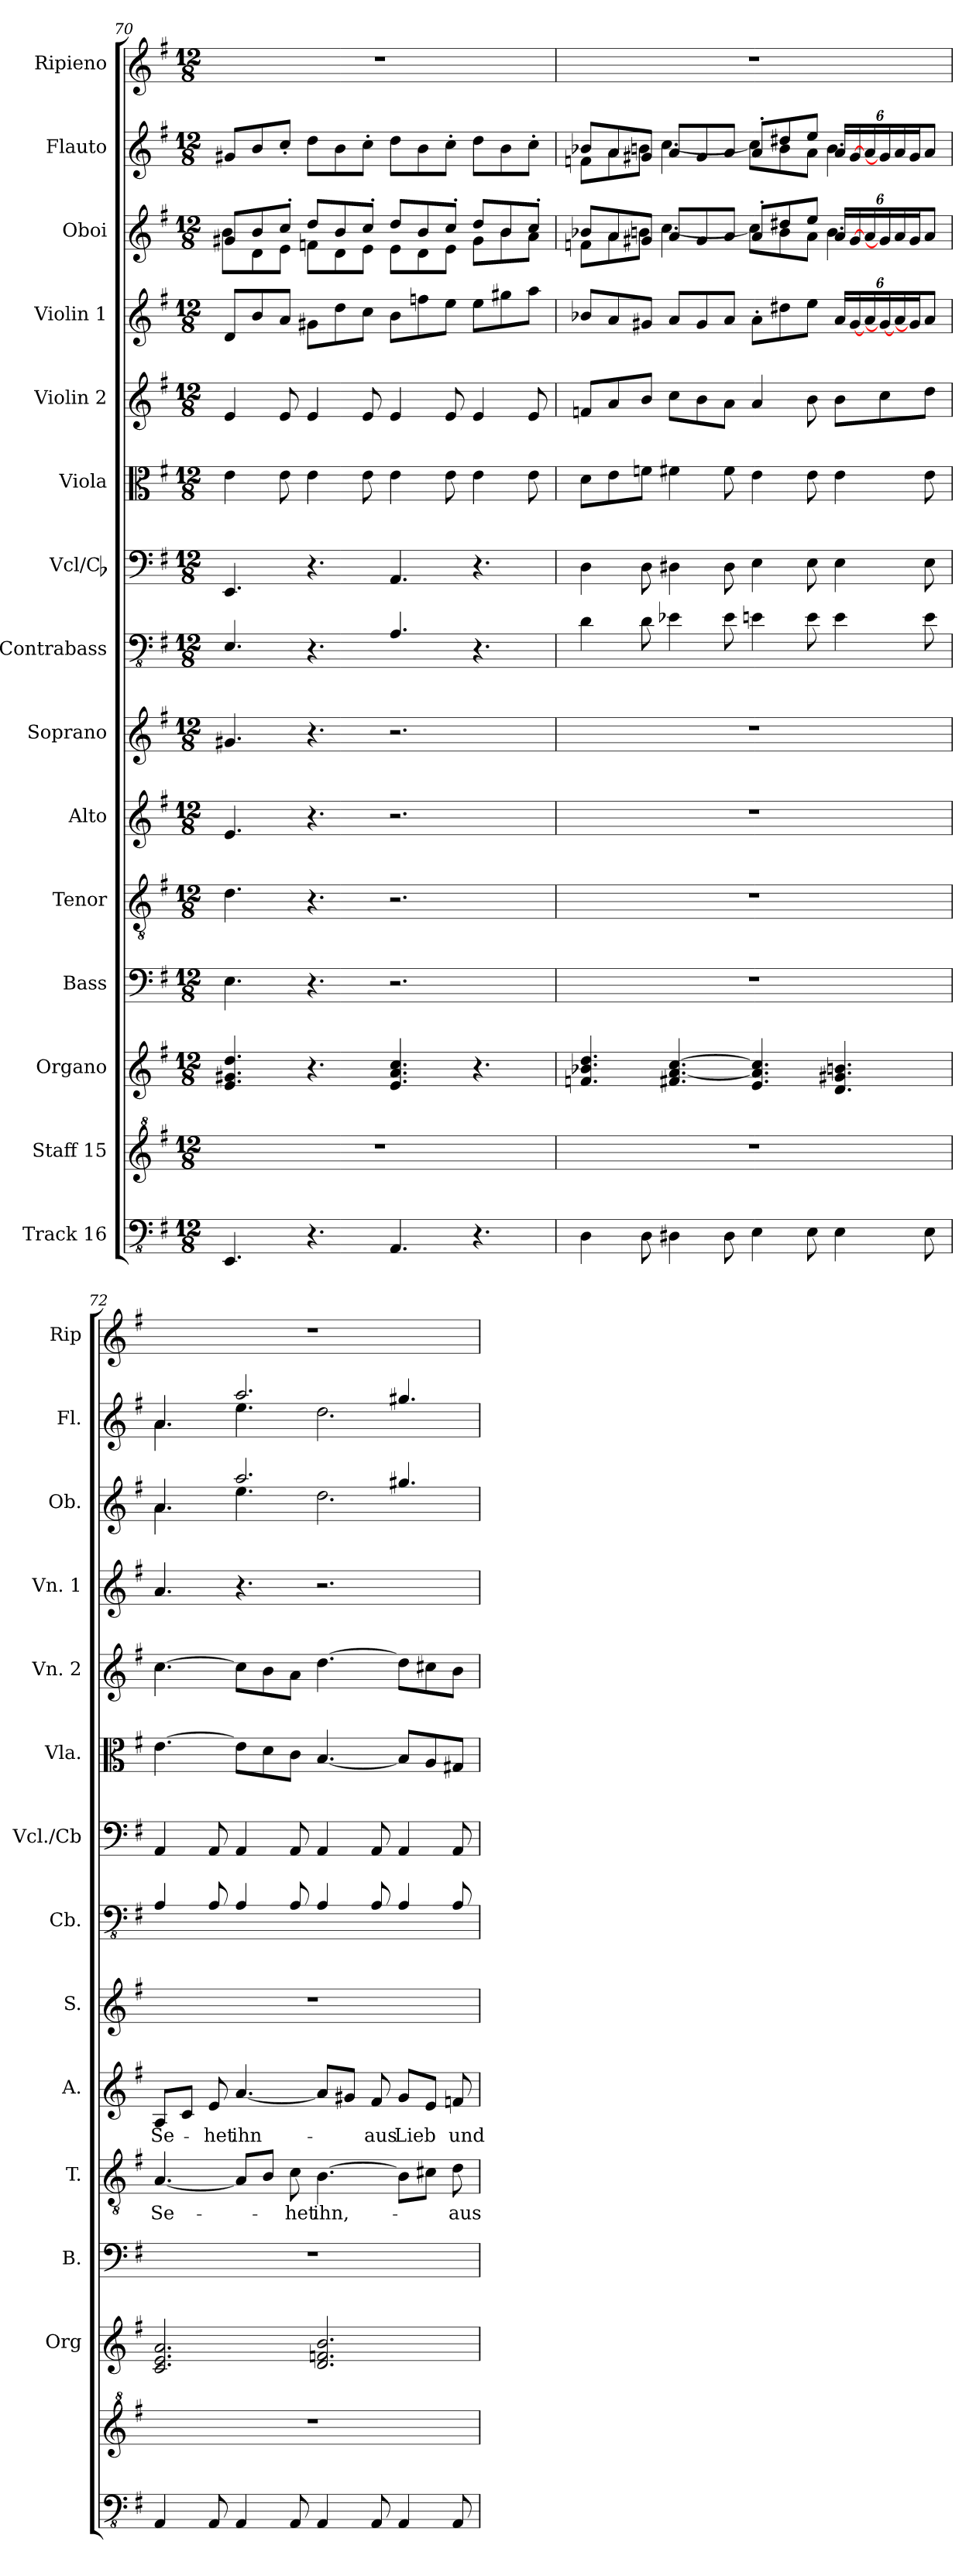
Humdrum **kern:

**kern	**kern	**kern	**kern	**kern	**text	**kern	**text	**kern	**kern	**kern	**kern	**kern	**kern	**kern	**kern	**kern
*part15	*part14	*part13	*part12	*part11	*part11	*part10	*part10	*part9	*part8	*part7	*part6	*part5	*part4	*part3	*part2	*part1
*staff15	*staff14	*staff13	*staff12	*staff11	*staff11	*staff10	*staff10	*staff9	*staff8	*staff7	*staff6	*staff5	*staff4	*staff3	*staff2	*staff1
*I"Track 16	*I"Staff 15	*I"Organo	*I"Bass	*I"Tenor	*	*I"Alto	*	*I"Soprano	*I"Contrabass	*I"Vcl/Cb	*I"Viola	*I"Violin 2	*I"Violin 1	*I"Oboi	*I"Flauto	*I"Ripieno
*	*	*I'Org	*I'B.	*I'T.	*	*I'A.	*	*I'S.	*I'Cb.	*I'Vcl./Cb	*I'Vla.	*I'Vn. 2	*I'Vn. 1	*I'Ob.	*I'Fl.	*I'Rip
!!LO:PB:g=z
*clefFv4	*clefG^2	*clefG2	*clefF4	*clefGv2	*	*clefG2	*	*clefG2	*clefFv4	*clefF4	*clefC3	*clefG2	*clefG2	*clefG2	*clefG2	*clefG2
*	*	*	*	*	*	*	*	*	*ITrd7c12	*	*	*	*	*	*	*
*k[f#]	*k[f#]	*k[f#]	*k[f#]	*k[f#]	*	*k[f#]	*	*k[f#]	*k[f#]	*k[f#]	*k[f#]	*k[f#]	*k[f#]	*k[f#]	*k[f#]	*k[f#]
*M12/8	*M12/8	*M12/8	*M12/8	*M12/8	*	*M12/8	*	*M12/8	*M12/8	*M12/8	*M12/8	*M12/8	*M12/8	*M12/8	*M12/8	*M12/8
=70	=70	=70	=70	=70	=70	=70	=70	=70	=70	=70	=70	=70	=70	=70	=70	=70
*	*	*	*	*	*	*	*	*	*	*	*	*	*	*^	*	*
4.EEE/	1.r	4.e/ 4.g#X/ 4.dd/	4.E\	4.d\	.	4.e/	.	4.g#X/	4.EEE/	4.EE/	4e\	4e/	8d/L	8g#X/L	8b\L	8g#X/L	1.r
.	.	.	.	.	.	.	.	.	.	.	.	.	8b/	8b/	8d\	8b/	.
.	.	.	.	.	.	.	.	.	.	.	8e\	8e/	8a/J	8cc'/J	8e\J	8cc'/J	.
4.r	.	4.r	4.r	4.r	.	4.r	.	4.r	4.r	4.r	4e\	4e/	8g#X\L	8dd/L	8fn\L	8dd\L	.
.	.	.	.	.	.	.	.	.	.	.	.	.	8dd\	8b/	8d\	8b\	.
.	.	.	.	.	.	.	.	.	.	.	8e\	8e/	8cc\J	8cc'/J	8e\J	8cc'\J	.
4.AAA/	.	4.e/ 4.a/ 4.cc/	2.r	2.r	.	2.r	.	2.r	4.AAA/	4.AA/	4e\	4e/	8b\L	8dd/L	8e\L	8dd\L	.
.	.	.	.	.	.	.	.	.	.	.	.	.	8ffn\	8b/	8d\	8b\	.
.	.	.	.	.	.	.	.	.	.	.	8e\	8e/	8ee\J	8cc'/J	8e\J	8cc'\J	.
4.r	.	4.r	.	.	.	.	.	.	4.r	4.r	4e\	4e/	8ee\L	8dd/L	8g#\L	8dd\L	.
.	.	.	.	.	.	.	.	.	.	.	.	.	8gg#X\	8b/	8b\	8b\	.
.	.	.	.	.	.	.	.	.	.	.	8e\	8e/	8aa\J	8cc'/J	8a\J	8cc'\J	.
=71	=71	=71	=71	=71	=71	=71	=71	=71	=71	=71	=71	=71	=71	=71	=71	=71	=71
*	*	*	*	*	*	*	*	*	*	*	*	*	*	*	*	*^	*
4DD\	1.r	4.fn/ 4.b-X/ 4.dd/	1.r	1.r	.	1.r	.	1.r	4DD\	4D\	8d\L	8fn/L	8b-X/L	8b-X/L	8fn\L	8b-X/L	8fn\L	1.r
.	.	.	.	.	.	.	.	.	.	.	8e\	8a/	8a/	8a/	8a\	8a/	8a\	.
8DD\	.	.	.	.	.	.	.	.	8DD\	8D\	8fn\J	8b/J	8g#X/J	8g#X/J	8bn\J	8g#X/J	8bn\J	.
4DD#X\	.	4.f#X/ [4.a/ [4.cc/	.	.	.	.	.	.	4EE-X\	4D#X\	4f#X\	8cc\L	8a/L	8a/L	[4.cc\	8a/L	[4.cc\	.
.	.	.	.	.	.	.	.	.	.	.	.	8b\	8g#/	8g#/	.	8g#/	.	.
8DD#\	.	.	.	.	.	.	.	.	8EE-\	8D#\	8f#\	8a\J	8a/J	8a/J	.	8a/J	.	.
4EE\	.	4.e/ 4.a/] 4.cc/]	.	.	.	.	.	.	4EEn\	4E\	4e\	4a/	8a'\L	8a'/L	8cc\L]	8a'/L	8cc\L]	.
.	.	.	.	.	.	.	.	.	.	.	.	.	8dd#X\	8dd#X/	8b\	8dd#X/	8b\	.
8EE\	.	.	.	.	.	.	.	.	8EE\	8E\	8e\	8b\	8ee\J	8ee/J	8a\J	8ee/J	8a\J	.
*	*	*	*	*	*	*	*	*	*	*	*	*	*Xbrackettup	*Xbrackettup	*	*Xbrackettup	*	*
4EE\	.	4.d/ 4.g#X/ 4.bn/	.	.	.	.	.	.	4EE\	4E\	4e\	8b\L	24a/LL	24a/LL	4.b\	24a/LL	4.b\	.
.	.	.	.	.	.	.	.	.	.	.	.	.	[24g#/	[24g#/	.	[24g#/	.	.
.	.	.	.	.	.	.	.	.	.	.	.	.	24a/	24a/	.	24a/	.	.
.	.	.	.	.	.	.	.	.	.	.	.	8cc\	24g#/_	24g#/]	.	24g#/]	.	.
.	.	.	.	.	.	.	.	.	.	.	.	.	24a/	24a/	.	24a/	.	.
.	.	.	.	.	.	.	.	.	.	.	.	.	24g#/J]	24g#/J	.	24g#/J	.	.
8EE\	.	.	.	.	.	.	.	.	8EE\	8E\	8e\	8dd\J	8a/J	8a/J	.	8a/J	.	.
!!LO:PB:g=z
=72	=72	=72	=72	=72	=72	=72	=72	=72	=72	=72	=72	=72	=72	=72	=72	=72	=72	=72
4AAA/	1.r	2.c/ 2.e/ 2.a/	1.r	[4.A/	Se-	8A/L	Se-	1.r	4AAA/	4AA/	[4.e\	[4.cc\	4.a/	4.a/	4.a\	4.a/	4.a\	1.r
.	.	.	.	.	.	8c/J	.	.	.	.	.	.	.	.	.	.	.	.
8AAA/	.	.	.	.	.	8e/	-het	.	8AAA/	8AA/	.	.	.	.	.	.	.	.
4AAA/	.	.	.	8A/L]	.	[4.a/	ihn-	.	4AAA/	4AA/	8e\L]	8cc\L]	4.r	2.aa/	4.ee\	2.aa/	4.ee\	.
.	.	.	.	8B/J	.	.	.	.	.	.	8d\	8b\	.	.	.	.	.	.
8AAA/	.	.	.	8c\	-het	.	.	.	8AAA/	8AA/	8c\J	8a\J	.	.	.	.	.	.
4AAA/	.	2.d/ 2.fn/ 2.b/	.	[4.B\	ihn,-	8a/L]	.	.	4AAA/	4AA/	[4.B/	[4.dd\	2.r	.	2.dd\	.	2.dd\	.
.	.	.	.	.	.	8g#X/J	.	.	.	.	.	.	.	.	.	.	.	.
8AAA/	.	.	.	.	.	8f#/	-aus	.	8AAA/	8AA/	.	.	.	.	.	.	.	.
4AAA/	.	.	.	8B\L]	.	8g#/L	Lieb	.	4AAA/	4AA/	8B/L]	8dd\L]	.	4.gg#X/	.	4.gg#X/	.	.
.	.	.	.	8c#X\J	.	8e/J	.	.	.	.	8A/	8cc#X\	.	.	.	.	.	.
8AAA/	.	.	.	8d\	-aus	8fn/	und	.	8AAA/	8AA/	8G#X/J	8b\J	.	.	.	.	.	.
*	*	*	*	*	*	*	*	*	*	*	*	*	*	*v	*v	*	*	*
*	*	*	*	*	*	*	*	*	*	*	*	*	*	*	*v	*v	*
=	=	=	=	=	=	=	=	=	=	=	=	=	=	=	=	=
*-	*-	*-	*-	*-	*-	*-	*-	*-	*-	*-	*-	*-	*-	*-	*-	*-
